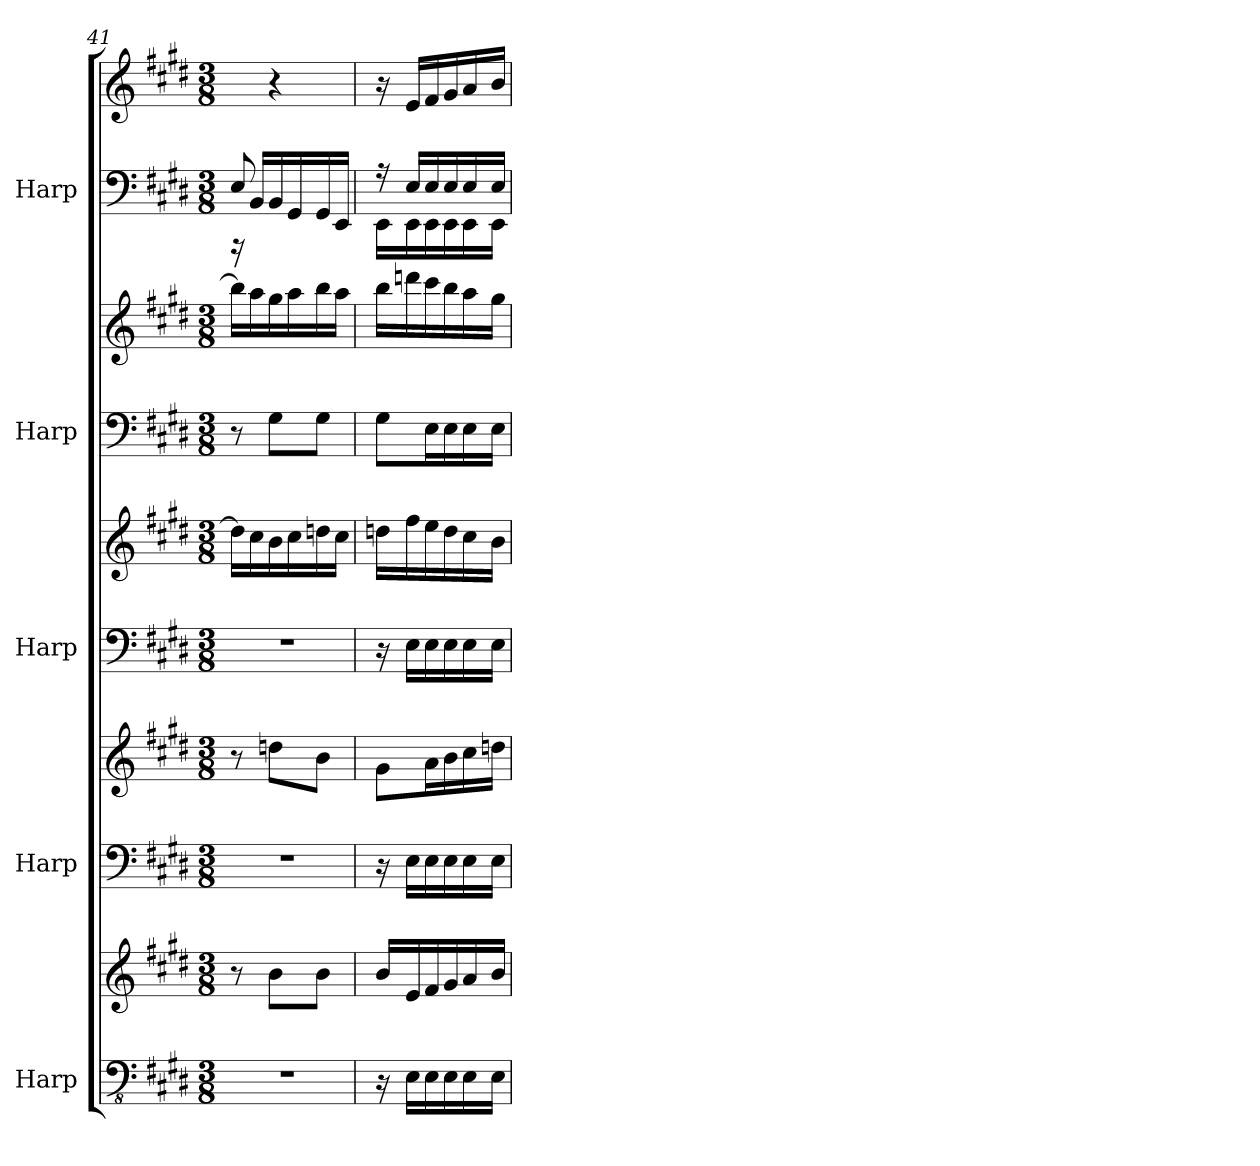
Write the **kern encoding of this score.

**kern	**kern	**kern	**kern	**kern	**kern	**kern	**kern	**kern	**kern
*part5	*part5	*part4	*part4	*part3	*part3	*part2	*part2	*part1	*part1
*staff10	*staff9	*staff8	*staff7	*staff6	*staff5	*staff4	*staff3	*staff2	*staff1
*I"Harp	*	*I"Harp	*	*I"Harp	*	*I"Harp	*	*I"Harp	*
*I'Hp	*	*I'Hp	*	*I'Hp	*	*I'Hp	*	*I'Hp	*
*clefFv4	*clefG2	*clefF4	*clefG2	*clefF4	*clefG2	*clefF4	*clefG2	*clefF4	*clefG2
*k[f#c#g#d#]	*k[f#c#g#d#]	*k[f#c#g#d#]	*k[f#c#g#d#]	*k[f#c#g#d#]	*k[f#c#g#d#]	*k[f#c#g#d#]	*k[f#c#g#d#]	*k[f#c#g#d#]	*k[f#c#g#d#]
*M3/8	*M3/8	*M3/8	*M3/8	*M3/8	*M3/8	*M3/8	*M3/8	*M3/8	*M3/8
=41	=41	=41	=41	=41	=41	=41	=41	=41	=41
*	*	*	*	*	*	*	*	*^	*
4.r	8r	4.r	8r	4.r	16dd\LL]	8r	16bb\LL]	8E/	16rAAA	8ryy
.	.	.	.	.	16cc#\	.	16aa\	.	16BB/LL	.
.	8b\L	.	8ddn\L	.	16b\	8G#\L	16gg#\	4ryy	16BB/	4r
.	.	.	.	.	16cc#\	.	16aa\	.	16GG#/	.
.	8b\J	.	8b\J	.	16ddn\	8G#\J	16bb\	.	16GG#/	.
.	.	.	.	.	16cc#\JJ	.	16aa\JJ	.	16EE/JJ	.
!!LO:PB:g=z
=42	=42	=42	=42	=42	=42	=42	=42	=42	=42	=42
16r	16b/LL	16r	8g#\L	16r	16ddn\LL	8G#\L	16bb\LL	16r	16EE\LL	16r
16EE\LL	16e/	16E\LL	.	16E\LL	16ff#\	.	16dddn\	16E/LL	16EE\	16e/LL
16EE\	16f#/	16E\	16a\L	16E\	16ee\	16E\L	16ccc#\	16E/	16EE\	16f#/
16EE\	16g#/	16E\	16b\	16E\	16dd\	16E\	16bb\	16E/	16EE\	16g#/
16EE\	16a/	16E\	16cc#\	16E\	16cc#\	16E\	16aa\	16E/	16EE\	16a/
16EE\JJ	16b/JJ	16E\JJ	16ddn\JJ	16E\JJ	16b\JJ	16E\JJ	16gg#\JJ	16E/JJ	16EE\JJ	16b/JJ
*	*	*	*	*	*	*	*	*v	*v	*
=	=	=	=	=	=	=	=	=	=
*-	*-	*-	*-	*-	*-	*-	*-	*-	*-
